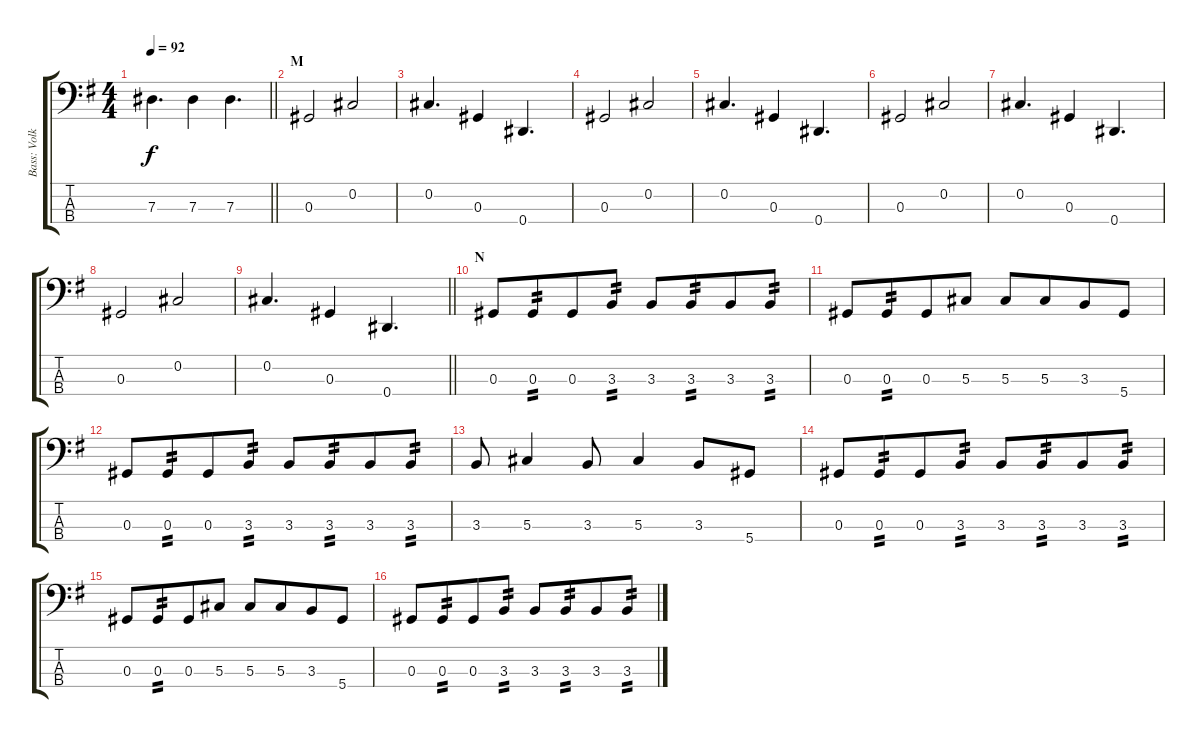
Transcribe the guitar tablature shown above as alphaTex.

\track ("Bass: Volker" "Bass: Volk") {instrument electricbassfinger}
\staff {score tabs}
\tuning (Gb2 Db2 Ab1 Eb1) {hide}
\ts (4 4)
\tempo 92
\clef f4
\barLineRight lightlight
\ks g
7.3.4{d dy f} 7.3.4 7.3.4{d} |
\section ("" "M")
0.3.2 0.2.2 |
0.2.4{d} 0.3.4 0.4.4{d} |
0.3.2 0.2.2 |
0.2.4{d} 0.3.4 0.4.4{d} |
0.3.2 0.2.2 |
0.2.4{d} 0.3.4 0.4.4{d} |
0.3.2 0.2.2 |
\barLineRight lightlight
0.2.4{d} 0.3.4 0.4.4{d} |
\section ("" "N")
0.3.8 0.3.8{tp 2 beam merge} 0.3.8 3.3.8{tp 2} 3.3.8 3.3.8{tp 2 beam merge} 3.3.8 3.3.8{tp 2} |
0.3.8 0.3.8{tp 2 beam merge} 0.3.8 5.3.8 5.3.8 5.3.8{beam merge} 3.3.8 5.4.8 |
0.3.8 0.3.8{tp 2 beam merge} 0.3.8 3.3.8{tp 2} 3.3.8 3.3.8{tp 2 beam merge} 3.3.8 3.3.8{tp 2} |
3.3.8 5.3.4 3.3.8 5.3.4 3.3.8 5.4.8 |
0.3.8 0.3.8{tp 2 beam merge} 0.3.8 3.3.8{tp 2} 3.3.8 3.3.8{tp 2 beam merge} 3.3.8 3.3.8{tp 2} |
0.3.8 0.3.8{tp 2 beam merge} 0.3.8 5.3.8 5.3.8 5.3.8{beam merge} 3.3.8 5.4.8 |
0.3.8 0.3.8{tp 2 beam merge} 0.3.8 3.3.8{tp 2} 3.3.8 3.3.8{tp 2 beam merge} 3.3.8 3.3.8{tp 2}
